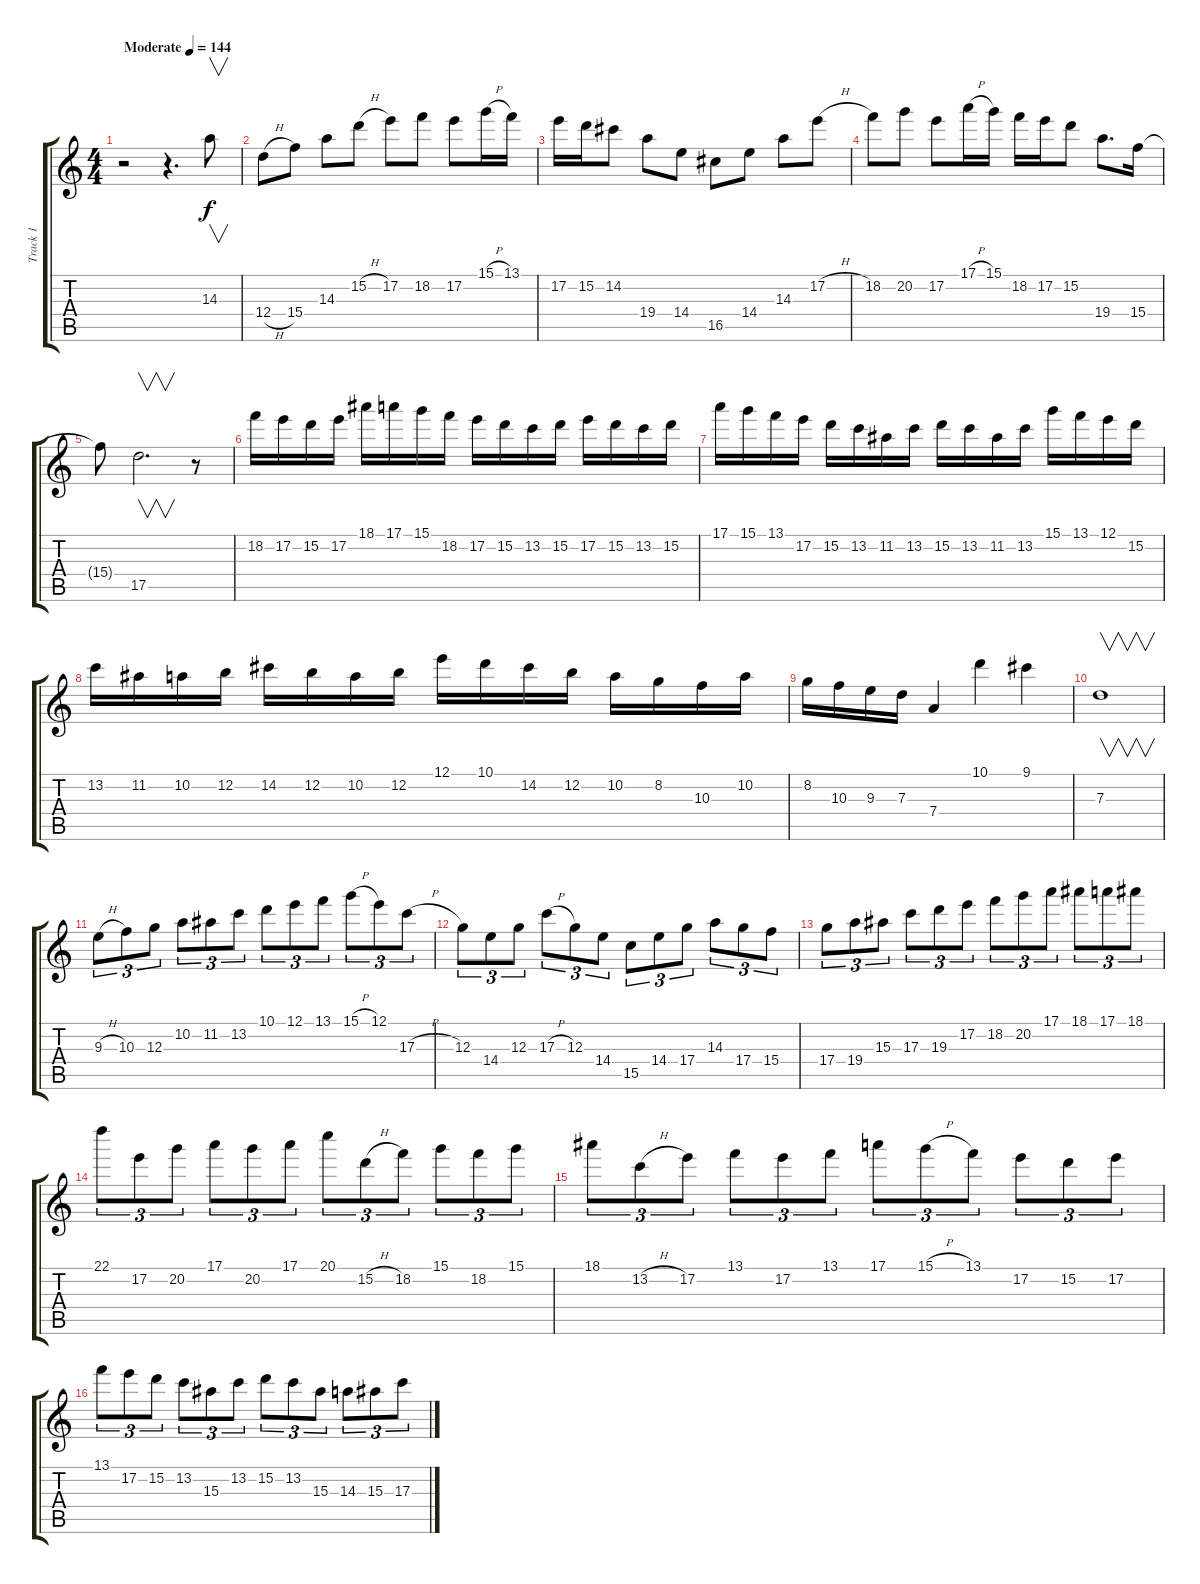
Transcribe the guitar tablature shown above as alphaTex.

\track ("Track 1" "Track 1") {instrument acousticguitarsteel}
\staff {score tabs}
\tuning (E4 B3 G3 D3 A2 E2) {hide}
\ts (4 4)
\tempo (144 "Moderate")
\clef g2
\ks c
r.2{dy f instrument acousticguitarsteel} r.4{d} 14.3.8{v} |
12.4{h}.8 15.4.8 14.3.8 15.2{h}.8 17.2.8 18.2.8 17.2.8 15.1{h}.16 13.1.16 |
17.2.16 15.2.16 14.2.8 19.4.8 14.4.8 16.5.8 14.4.8 14.3.8 17.2{h}.8 |
18.2.8 20.2.8 17.2.8 17.1{h}.16 15.1.16 18.2.16 17.2.16 15.2.8 19.4.8{d} 15.4.16 |
15.4{t}.8 17.5.2{v d} r.8 |
18.2.16 17.2.16 15.2.16 17.2.16 18.1.16 17.1.16 15.1.16 18.2.16 17.2.16 15.2.16 13.2.16 15.2.16 17.2.16 15.2.16 13.2.16 15.2.16 |
17.1.16 15.1.16 13.1.16 17.2.16 15.2.16 13.2.16 11.2.16 13.2.16 15.2.16 13.2.16 11.2.16 13.2.16 15.1.16 13.1.16 12.1.16 15.2.16 |
13.2.16 11.2.16 10.2.16 12.2.16 14.2.16 12.2.16 10.2.16 12.2.16 12.1.16 10.1.16 14.2.16 12.2.16 10.2.16 8.2.16 10.3.16 10.2.16 |
8.2.16 10.3.16 9.3.16 7.3.16 7.4.4 10.1.4 9.1.4 |
7.3.1{v} |
9.3{h}.8{tu (3 2)} 10.3.8{tu (3 2)} 12.3.8{tu (3 2)} 10.2.8{tu (3 2)} 11.2.8{tu (3 2)} 13.2.8{tu (3 2)} 10.1.8{tu (3 2)} 12.1.8{tu (3 2)} 13.1.8{tu (3 2)} 15.1{h}.8{tu (3 2)} 12.1.8{tu (3 2)} 17.3{h}.8{tu (3 2)} |
12.3.8{tu (3 2)} 14.4.8{tu (3 2)} 12.3.8{tu (3 2)} 17.3{h}.8{tu (3 2)} 12.3.8{tu (3 2)} 14.4.8{tu (3 2)} 15.5.8{tu (3 2)} 14.4.8{tu (3 2)} 17.4.8{tu (3 2)} 14.3.8{tu (3 2)} 17.4.8{tu (3 2)} 15.4.8{tu (3 2)} |
17.4.8{tu (3 2)} 19.4.8{tu (3 2)} 15.3.8{tu (3 2)} 17.3.8{tu (3 2)} 19.3.8{tu (3 2)} 17.2.8{tu (3 2)} 18.2.8{tu (3 2)} 20.2.8{tu (3 2)} 17.1.8{tu (3 2)} 18.1.8{tu (3 2)} 17.1.8{tu (3 2)} 18.1.8{tu (3 2)} |
22.1.8{tu (3 2)} 17.2.8{tu (3 2)} 20.2.8{tu (3 2)} 17.1.8{tu (3 2)} 20.2.8{tu (3 2)} 17.1.8{tu (3 2)} 20.1.8{tu (3 2)} 15.2{h}.8{tu (3 2)} 18.2.8{tu (3 2)} 15.1.8{tu (3 2)} 18.2.8{tu (3 2)} 15.1.8{tu (3 2)} |
18.1.8{tu (3 2)} 13.2{h}.8{tu (3 2)} 17.2.8{tu (3 2)} 13.1.8{tu (3 2)} 17.2.8{tu (3 2)} 13.1.8{tu (3 2)} 17.1.8{tu (3 2)} 15.1{h}.8{tu (3 2)} 13.1.8{tu (3 2)} 17.2.8{tu (3 2)} 15.2.8{tu (3 2)} 17.2.8{tu (3 2)} |
13.1.8{tu (3 2)} 17.2.8{tu (3 2)} 15.2.8{tu (3 2)} 13.2.8{tu (3 2)} 15.3.8{tu (3 2)} 13.2.8{tu (3 2)} 15.2.8{tu (3 2)} 13.2.8{tu (3 2)} 15.3.8{tu (3 2)} 14.3.8{tu (3 2)} 15.3.8{tu (3 2)} 17.3.8{tu (3 2)}
